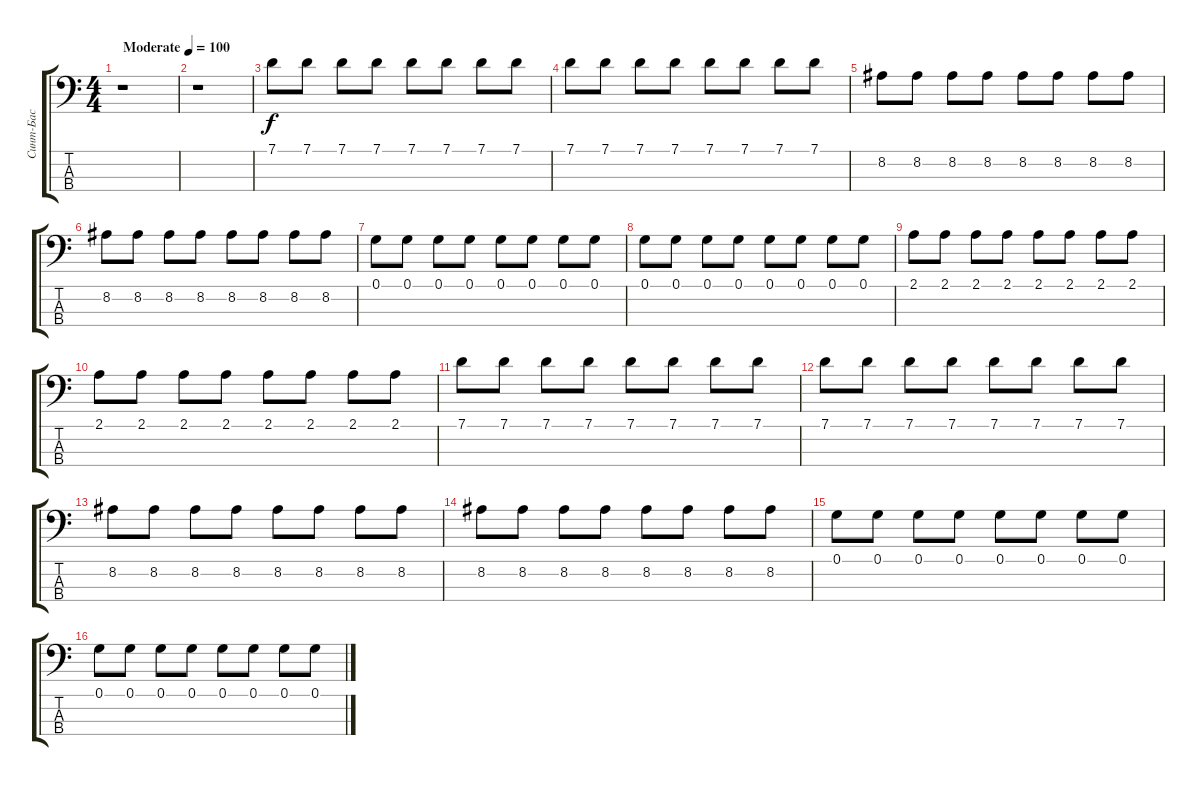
\track ("Синт-Бас" "Синт-Бас") {instrument synthbass1}
\staff {score tabs}
\tuning (G2 D2 A1 E1) {hide}
\ts (4 4)
\tempo (100 "Moderate")
\clef f4
\ks c
r.1{dy f instrument synthbass1} |
r.1 |
7.1.8 7.1.8 7.1.8 7.1.8 7.1.8 7.1.8 7.1.8 7.1.8 |
7.1.8 7.1.8 7.1.8 7.1.8 7.1.8 7.1.8 7.1.8 7.1.8 |
8.2.8 8.2.8 8.2.8 8.2.8 8.2.8 8.2.8 8.2.8 8.2.8 |
8.2.8 8.2.8 8.2.8 8.2.8 8.2.8 8.2.8 8.2.8 8.2.8 |
0.1.8 0.1.8 0.1.8 0.1.8 0.1.8 0.1.8 0.1.8 0.1.8 |
0.1.8 0.1.8 0.1.8 0.1.8 0.1.8 0.1.8 0.1.8 0.1.8 |
2.1.8 2.1.8 2.1.8 2.1.8 2.1.8 2.1.8 2.1.8 2.1.8 |
2.1.8 2.1.8 2.1.8 2.1.8 2.1.8 2.1.8 2.1.8 2.1.8 |
7.1.8 7.1.8 7.1.8 7.1.8 7.1.8 7.1.8 7.1.8 7.1.8 |
7.1.8 7.1.8 7.1.8 7.1.8 7.1.8 7.1.8 7.1.8 7.1.8 |
8.2.8 8.2.8 8.2.8 8.2.8 8.2.8 8.2.8 8.2.8 8.2.8 |
8.2.8 8.2.8 8.2.8 8.2.8 8.2.8 8.2.8 8.2.8 8.2.8 |
0.1.8 0.1.8 0.1.8 0.1.8 0.1.8 0.1.8 0.1.8 0.1.8 |
0.1.8 0.1.8 0.1.8 0.1.8 0.1.8 0.1.8 0.1.8 0.1.8
